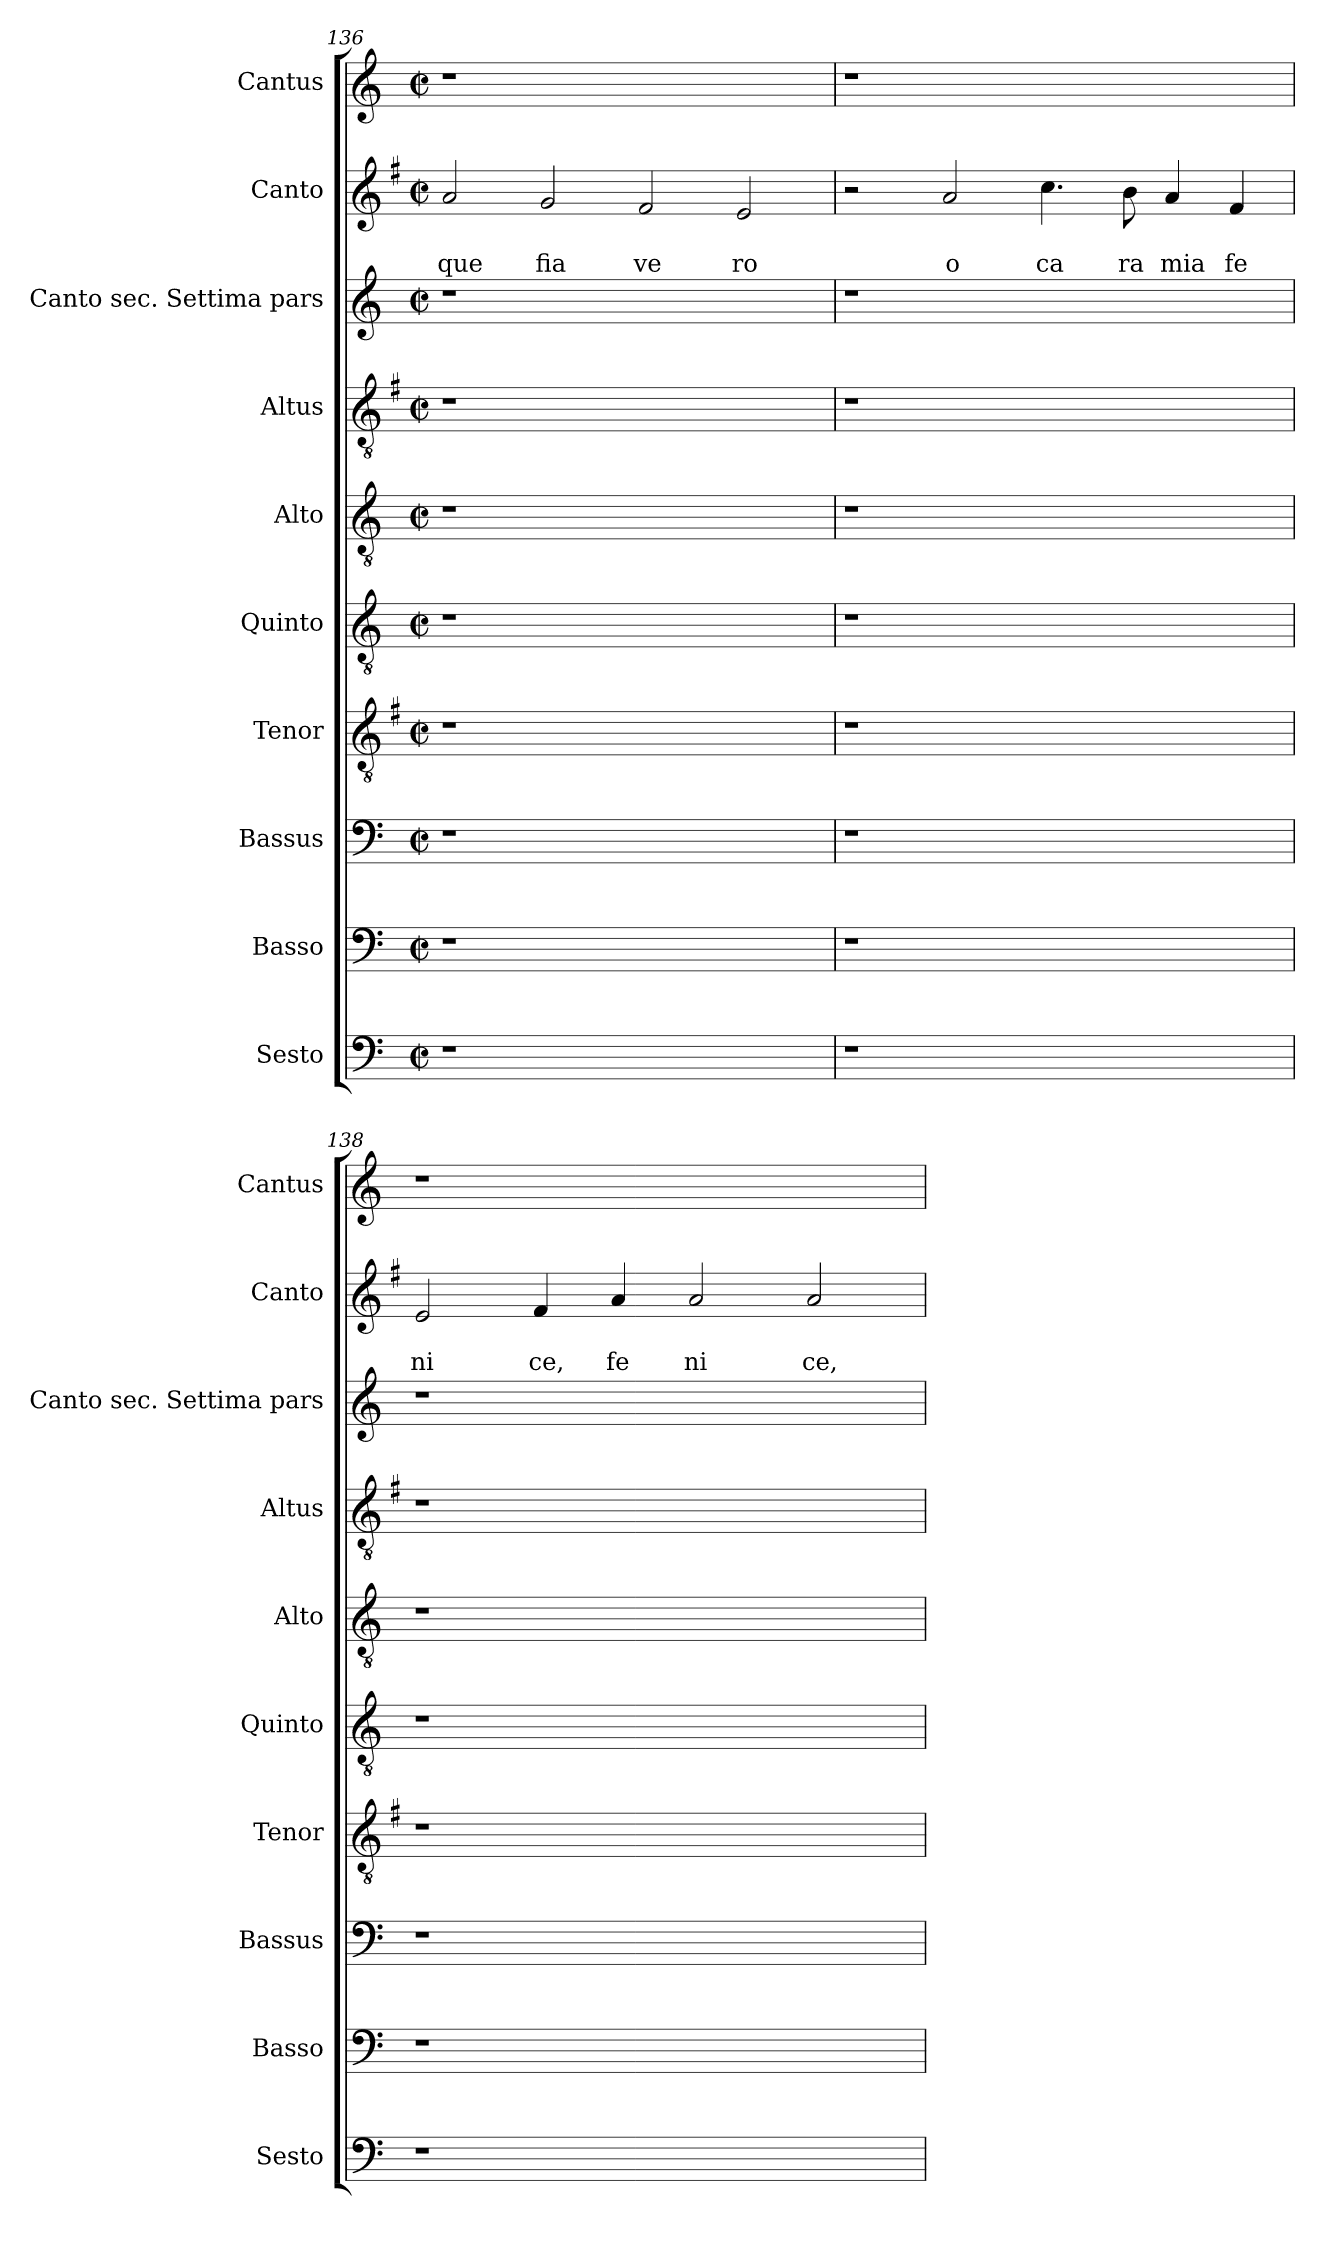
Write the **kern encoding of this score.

**kern	**kern	**kern	**kern	**kern	**kern	**kern	**kern	**kern	**text	**text	**kern
*part10	*part9	*part8	*part7	*part6	*part5	*part4	*part3	*part2	*part2	*part2	*part1
*staff10	*staff9	*staff8	*staff7	*staff6	*staff5	*staff4	*staff3	*staff2	*staff2	*staff2	*staff1
*I"Sesto	*I"Basso	*I"Bassus	*I"Tenor	*I"Quinto	*I"Alto	*I"Altus	*I"Canto sec. Settima pars	*I"Canto	*	*	*I"Cantus
*I'Sesto	*I'Basso	*I'Bassus	*I'Tenor	*I'Quinto	*I'Alto	*I'Altus	*I'Canto sec. Settima pars	*I'Canto	*	*	*I'Cantus
*clefF4	*clefF4	*clefF4	*clefGv2	*clefGv2	*clefGv2	*clefGv2	*clefG2	*clefG2	*	*	*clefG2
*k[]	*k[]	*k[]	*k[f#]	*k[]	*k[]	*k[f#]	*k[]	*k[f#]	*	*	*k[]
*C:	*C:	*C:	*G:	*C:	*C:	*G:	*C:	*G:	*	*	*C:
*M2/2	*M2/2	*M2/2	*M2/2	*M2/2	*M2/2	*M2/2	*M2/2	*M2/2	*	*	*M2/2
*met(c|)	*met(c|)	*met(c|)	*met(c|)	*met(c|)	*met(c|)	*met(c|)	*met(c|)	*met(c|)	*	*	*met(c|)
=136	=136	=136	=136	=136	=136	=136	=136	=136	=136	=136	=136
!	!	!	!	!	!	!	!	!	!	!LO:LY:b	!
1r	1r	1r	1r	1r	1r	1r	1r	2a/	.	que	1r
!	!	!	!	!	!	!	!	!	!	!LO:LY:b	!
.	.	.	.	.	.	.	.	2g/	.	fia	.
!	!	!	!	!	!	!	!	!	!	!LO:LY:b	!
1ryy	1ryy	1ryy	1ryy	1ryy	1ryy	1ryy	1ryy	2f#/	.	ve	1ryy
!	!	!	!	!	!	!	!	!	!	!LO:LY:b	!
.	.	.	.	.	.	.	.	2e/	.	ro	.
=137	=137	=137	=137	=137	=137	=137	=137	=137	=137	=137	=137
1r	1r	1r	1r	1r	1r	1r	1r	2r	.	.	1r
!	!	!	!	!	!	!	!	!	!	!LO:LY:b	!
.	.	.	.	.	.	.	.	2a/	.	o	.
!	!	!	!	!	!	!	!	!	!	!LO:LY:b	!
1ryy	1ryy	1ryy	1ryy	1ryy	1ryy	1ryy	1ryy	4.cc\	.	ca	1ryy
!	!	!	!	!	!	!	!	!	!	!LO:LY:b	!
.	.	.	.	.	.	.	.	8b\	.	ra	.
!	!	!	!	!	!	!	!	!	!	!LO:LY:b	!
.	.	.	.	.	.	.	.	4a/	.	mia	.
!	!	!	!	!	!	!	!	!	!	!LO:LY:b	!
.	.	.	.	.	.	.	.	4f#/	.	fe	.
=138	=138	=138	=138	=138	=138	=138	=138	=138	=138	=138	=138
!	!	!	!	!	!	!	!	!	!	!LO:LY:b	!
1r	1r	1r	1r	1r	1r	1r	1r	2e/	.	ni	1r
!	!	!	!	!	!	!	!	!	!	!LO:LY:b	!
.	.	.	.	.	.	.	.	4f#/	.	ce,	.
!	!	!	!	!	!	!	!	!	!	!LO:LY:b	!
.	.	.	.	.	.	.	.	4a/	.	fe	.
!	!	!	!	!	!	!	!	!	!	!LO:LY:b	!
1ryy	1ryy	1ryy	1ryy	1ryy	1ryy	1ryy	1ryy	2a/	.	ni	1ryy
!	!	!	!	!	!	!	!	!	!	!LO:LY:b	!
.	.	.	.	.	.	.	.	2a/	.	ce,	.
=	=	=	=	=	=	=	=	=	=	=	=
*-	*-	*-	*-	*-	*-	*-	*-	*-	*-	*-	*-
